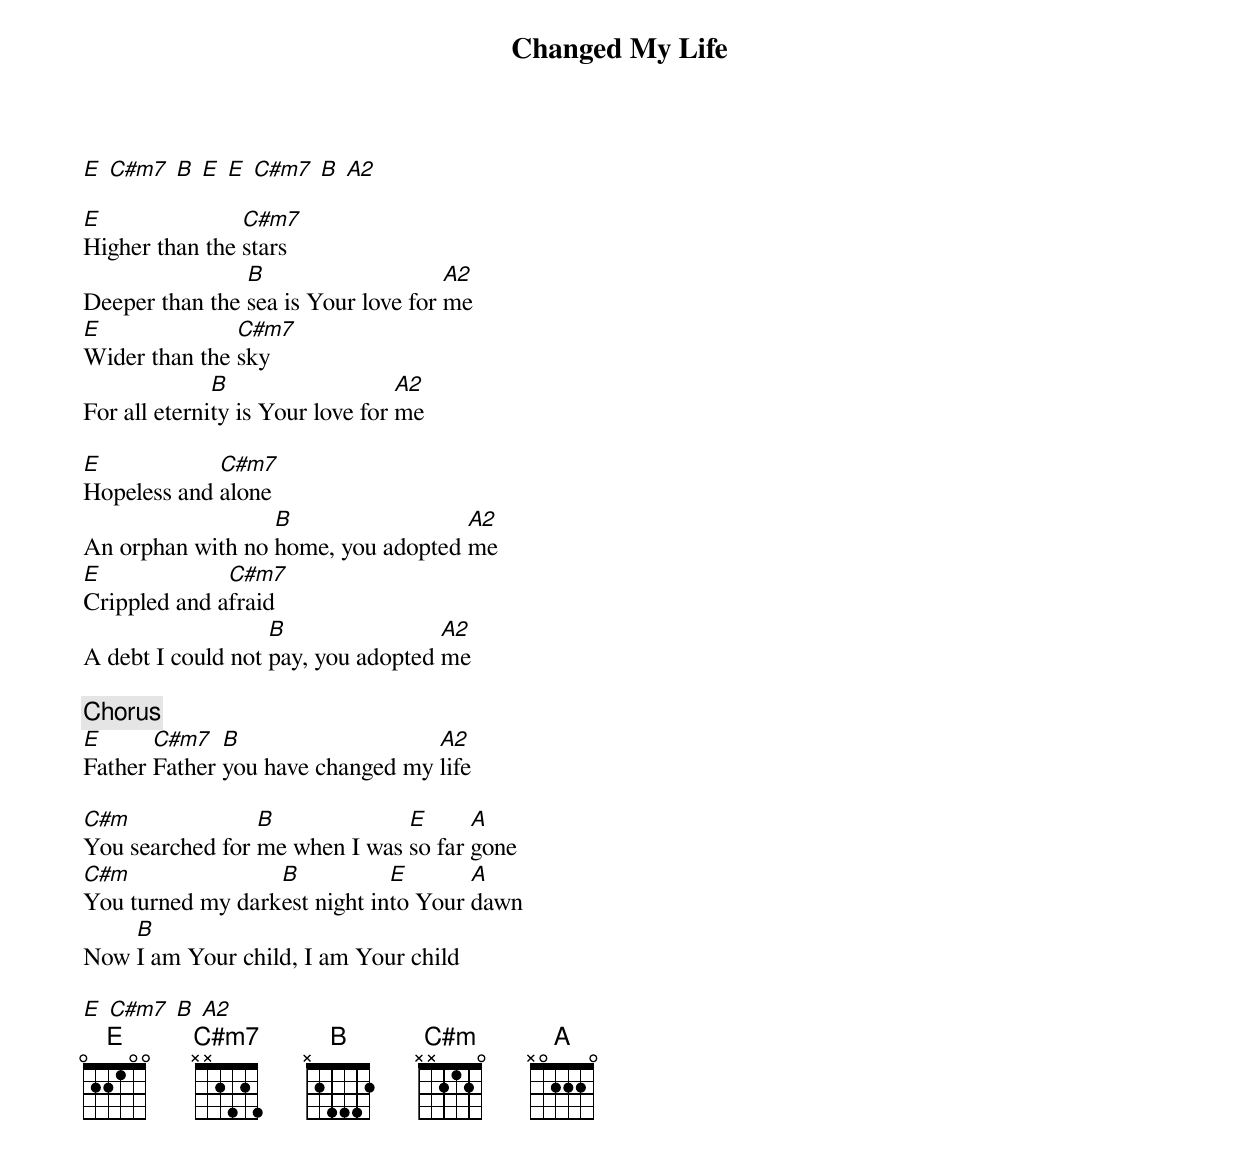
{Title: Changed My Life}
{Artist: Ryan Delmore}

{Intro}
[E] [C#m7] [B] [E] [E] [C#m7] [B] [A2]

{Verse 1}
[E]Higher than the [C#m7]stars
Deeper than the [B]sea is Your love for [A2]me
[E]Wider than the [C#m7]sky
For all eterni[B]ty is Your love for [A2]me

{Verse 2}
[E]Hopeless and [C#m7]alone
An orphan with no [B]home, you adopted [A2]me
[E]Crippled and a[C#m7]fraid
A debt I could not [B]pay, you adopted [A2]me

{Chorus}
[E]Father [C#m7]Father [B]you have changed my [A2]life

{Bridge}
[C#m]You searched for [B]me when I was [E]so far [A]gone
[C#m]You turned my dark[B]est night in[E]to Your [A]dawn
Now [B]I am Your child, I am Your child

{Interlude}
[E] [C#m7] [B] [A2]
